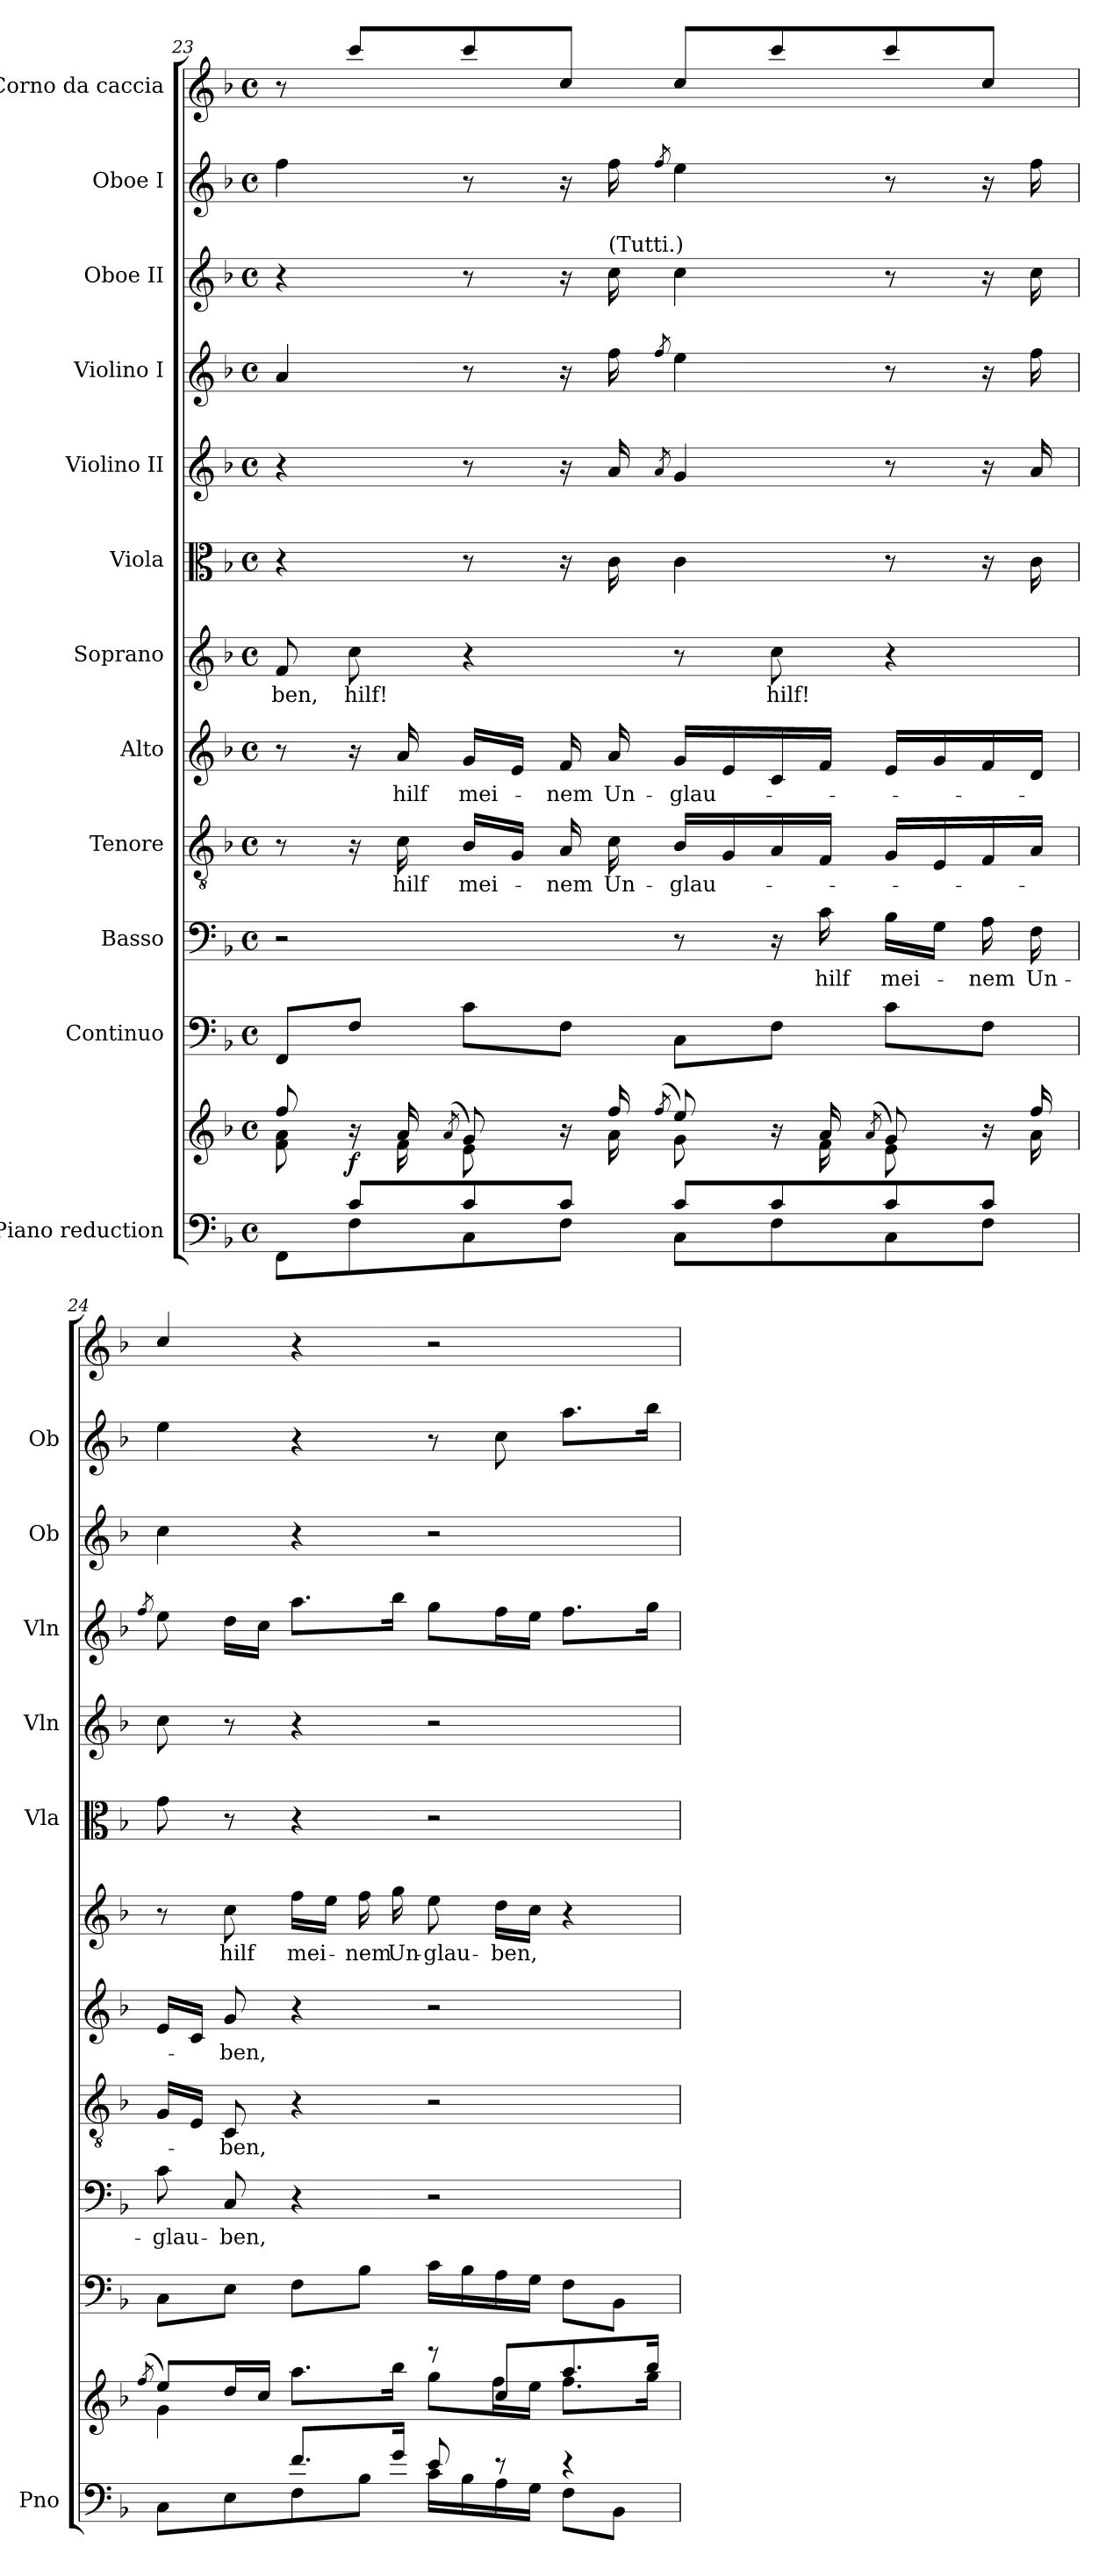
**kern	**kern	**dynam	**kern	**kern	**text	**kern	**text	**kern	**text	**kern	**text	**kern	**kern	**kern	**kern	**kern	**dynam	**kern
*part12	*part12	*part12	*part11	*part10	*part10	*part9	*part9	*part8	*part8	*part7	*part7	*part6	*part5	*part4	*part3	*part2	*part2	*part1
*staff13	*staff12	*staff12/13	*staff11	*staff10	*staff10	*staff9	*staff9	*staff8	*staff8	*staff7	*staff7	*staff6	*staff5	*staff4	*staff3	*staff2	*staff2	*staff1
*I"Piano reduction	*	*	*I"Continuo	*I"Basso	*	*I"Tenore	*	*I"Alto	*	*I"Soprano	*	*I"Viola	*I"Violino II	*I"Violino I	*I"Oboe II	*I"Oboe I	*	*I"Corno da caccia
*I'Pno	*	*	*	*	*	*	*	*	*	*	*	*I'Vla	*I'Vln	*I'Vln	*I'Ob	*I'Ob	*	*
*clefF4	*clefG2	*	*clefF4	*clefF4	*	*clefGv2	*	*clefG2	*	*clefG2	*	*clefC3	*clefG2	*clefG2	*clefG2	*clefG2	*	*clefG2
*	*	*	*	*	*	*	*	*	*	*	*	*	*	*	*	*	*	*ITrd7c12
*k[b-]	*k[b-]	*	*k[b-]	*k[b-]	*	*k[b-]	*	*k[b-]	*	*k[b-]	*	*k[b-]	*k[b-]	*k[b-]	*k[b-]	*k[b-]	*	*k[b-]
*M4/4	*M4/4	*	*M4/4	*M4/4	*	*M4/4	*	*M4/4	*	*M4/4	*	*M4/4	*M4/4	*M4/4	*M4/4	*M4/4	*	*M4/4
*met(c)	*met(c)	*	*met(c)	*met(c)	*	*met(c)	*	*met(c)	*	*met(c)	*	*met(c)	*met(c)	*met(c)	*met(c)	*met(c)	*	*met(c)
=23	=23	=23	=23	=23	=23	=23	=23	=23	=23	=23	=23	=23	=23	=23	=23	=23	=23	=23
*^	*^	*	*	*	*	*	*	*	*	*	*	*	*	*	*	*	*	*
!	!	!	!	!	!	!	!	!	!	!	!	!	!LO:LY:b	!	!	!	!	!	!	!
8ryy	8FF\L	8ff/	8f\ 8a\	.	8FF/L	2r	.	8r	.	8r	.	8f/	-ben,	4r	4r	4a/	4r	4ff\	.	8r
!	!	!	!	!LO:DY:b	!	!	!	!	!	!	!	!	!LO:LY:b	!	!	!	!	!	!	!
8c/L	8F\	16r	16ryy	f	8F/J	.	.	16r	.	16r	.	8cc\	hilf!	.	.	.	.	.	.	8cc/L
!	!	!	!	!	!	!	!	!	!LO:LY:b	!	!LO:LY:b	!	!	!	!	!	!	!	!	!
.	.	16a/	16f\	.	.	.	.	16c\	hilf	16a/	hilf	.	.	.	.	.	.	.	.	.
.	.	(8qa/	.	.	.	.	.	.	.	.	.	.	.	.	.	.	.	.	.	.
!	!	!	!	!	!	!	!	!	!LO:LY:b	!	!LO:LY:b	!	!	!	!	!	!	!	!	!
8c/	8C\	8g/)	8e\	.	8c\L	.	.	16B-/LL	mei-	16g/LL	mei-	4r	.	8r	8r	8r	8r	8r	.	8cc/
.	.	.	.	.	.	.	.	16G/JJ	.	16e/JJ	.	.	.	.	.	.	.	.	.	.
!	!	!	!	!	!	!	!	!	!LO:LY:b	!	!LO:LY:b	!	!	!	!	!	!	!	!	!
8c/J	8F\J	16r	16ryy	.	8F\J	.	.	16A/	-nem	16f/	-nem	.	.	16r	16r	16r	16r	16r	.	8c/J
!	!	!	!	!	!	!	!	!	!	!	!	!	!	!	!	!	!LO:TX:a:t=(Tutti.)	!	!	!
!	!	!	!	!	!	!	!	!	!LO:LY:b	!	!LO:LY:b	!	!	!	!	!	!	!	!LO:DY:b	!
!	!	!	!	!	!	!	!	!	!	!	!	!	!	!	!	!	!	!	!LO:DY:n=1:b	!
!	!	!	!	!	!	!	!	!	!	!	!	!	!	!	!	!	!	!	!LO:DY:n=2:b	!
.	.	16ff/	16a\	.	.	.	.	16c\	Un-	16a/	-Un-	.	.	16c\	16a/	16ff\	16cc\	16ff\	other-dynamics f other-dynamics	.
.	.	(8qff/	.	.	.	.	.	.	.	.	.	.	.	.	8qa/	8qff/	.	8qff/	.	.
!	!	!	!	!	!	!	!	!	!LO:LY:b	!	!LO:LY:b	!	!	!	!	!	!	!	!	!
8c/L	8C\L	8ee/)	8g\	.	8C\L	8r	.	16B-/LL	-glau-	16g/LL	-glau-	8r	.	4c\	4g/	4ee\	4cc\	4ee\	.	8c/L
.	.	.	.	.	.	.	.	16G/	.	16e/	.	.	.	.	.	.	.	.	.	.
!	!	!	!	!	!	!	!	!	!	!	!	!	!LO:LY:b	!	!	!	!	!	!	!
8c/	8F\	16r	16ryy	.	8F\J	16r	.	16A/	.	16c/	.	8cc\	hilf!	.	.	.	.	.	.	8cc/
!	!	!	!	!	!	!	!LO:LY:b	!	!	!	!	!	!	!	!	!	!	!	!	!
.	.	16a/	16f\	.	.	16c\	hilf	16F/JJ	.	16f/JJ	.	.	.	.	.	.	.	.	.	.
.	.	(8qa/	.	.	.	.	.	.	.	.	.	.	.	.	.	.	.	.	.	.
!	!	!	!	!	!	!	!LO:LY:b	!	!	!	!	!	!	!	!	!	!	!	!	!
8c/	8C\	8g/)	8e\	.	8c\L	16B-\LL	mei-	16G/LL	.	16e/LL	.	4r	.	8r	8r	8r	8r	8r	.	8cc/
.	.	.	.	.	.	16G\JJ	.	16E/	.	16g/	.	.	.	.	.	.	.	.	.	.
!	!	!	!	!	!	!	!LO:LY:b	!	!	!	!	!	!	!	!	!	!	!	!	!
8c/J	8F\J	16r	16ryy	.	8F\J	16A\	-nem	16F/	.	16f/	.	.	.	16r	16r	16r	16r	16r	.	8c/J
!	!	!	!	!	!	!	!LO:LY:b	!	!	!	!	!	!	!	!	!	!	!	!	!
.	.	16ff/	16a\	.	.	16F\	Un-	16A/JJ	.	16d/JJ	.	.	.	16c\	16a/	16ff\	16cc\	16ff\	.	.
!!LO:PB:g=z
=24	=24	=24	=24	=24	=24	=24	=24	=24	=24	=24	=24	=24	=24	=24	=24	=24	=24	=24	=24	=24
.	.	(8qff/	.	.	.	.	.	.	.	.	.	.	.	.	.	8qff/	.	.	.	.
!	!	!	!	!	!	!	!LO:LY:b	!	!	!	!	!	!	!	!	!	!	!	!	!
4ryy	8C\L	8ee/L)	4g\	.	8C\L	8c\	-glau-	16G/LL	.	16e/LL	.	8r	.	8g\	8cc\	8ee\	4cc\	4ee\	.	4c/
.	.	.	.	.	.	.	.	16E/JJ	.	16c/JJ	.	.	.	.	.	.	.	.	.	.
!	!	!	!	!	!	!	!LO:LY:b	!	!LO:LY:b	!	!LO:LY:b	!	!LO:LY:b	!	!	!	!	!	!	!
.	8E\	16dd/L	.	.	8E\J	8C/	-ben,	8C/	-ben,	8g/	-ben,	8cc\	hilf	8r	8r	16dd\LL	.	.	.	.
.	.	16cc/JJ	.	.	.	.	.	.	.	.	.	.	.	.	.	16cc\JJ	.	.	.	.
!	!	!	!	!	!	!	!	!	!	!	!	!	!LO:LY:b	!	!	!	!	!	!	!
8.f/L	8F\	8.aa\L	4ryy	.	8F\L	4r	.	4r	.	4r	.	16ff\LL	mei-	4r	4r	8.aa\L	4r	4r	.	4r
.	.	.	.	.	.	.	.	.	.	.	.	16ee\JJ	.	.	.	.	.	.	.	.
!	!	!	!	!	!	!	!	!	!	!	!	!	!LO:LY:b	!	!	!	!	!	!	!
.	8B-\J	.	.	.	8B-\J	.	.	.	.	.	.	16ff\	-nem	.	.	.	.	.	.	.
!	!	!	!	!	!	!	!	!	!	!	!	!	!LO:LY:b	!	!	!	!	!	!	!
16g/Jk	.	16bb-\Jk	.	.	.	.	.	.	.	.	.	16gg\	Un-	.	.	16bb-\Jk	.	.	.	.
!	!	!	!	!	!	!	!	!	!	!	!	!	!LO:LY:b	!	!	!	!	!	!	!
8e/	16c\LL	8r	8gg\L	.	16c\LL	2r	.	2r	.	2r	.	8ee\	-glau-	2r	2r	8gg\L	2r	8r	.	2r
.	16B-\	.	.	.	16B-\	.	.	.	.	.	.	.	.	.	.	.	.	.	.	.
!	!	!	!	!	!	!	!	!	!	!	!	!	!LO:LY:b	!	!	!	!	!	!	!
8r	16A\	8cc/L	16ff\L	.	16A\	.	.	.	.	.	.	16dd\LL	-ben,	.	.	16ff\L	.	8cc\	.	.
.	16G\JJ	.	16ee\JJ	.	16G\JJ	.	.	.	.	.	.	16cc\JJ	.	.	.	16ee\JJ	.	.	.	.
4r	8F\L	8.aa/	8.ff\L	.	8F\L	.	.	.	.	.	.	4r	.	.	.	8.ff\L	.	8.aa\L	.	.
.	8BB-\J	.	.	.	8BB-\J	.	.	.	.	.	.	.	.	.	.	.	.	.	.	.
.	.	16bb-/Jk	16gg\Jk	.	.	.	.	.	.	.	.	.	.	.	.	16gg\Jk	.	16bb-\Jk	.	.
*v	*v	*	*	*	*	*	*	*	*	*	*	*	*	*	*	*	*	*	*	*
*	*v	*v	*	*	*	*	*	*	*	*	*	*	*	*	*	*	*	*	*
=	=	=	=	=	=	=	=	=	=	=	=	=	=	=	=	=	=	=
*-	*-	*-	*-	*-	*-	*-	*-	*-	*-	*-	*-	*-	*-	*-	*-	*-	*-	*-
